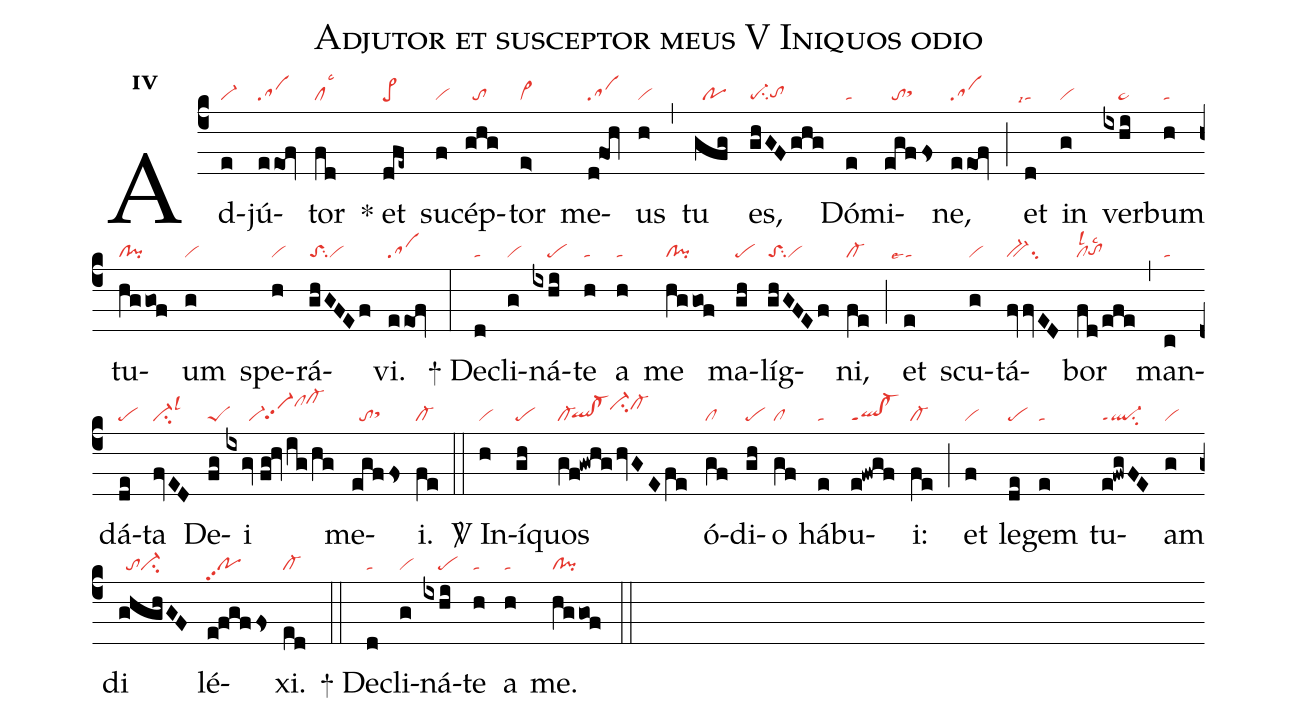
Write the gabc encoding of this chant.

name:Adjutor et susceptor meus V Iniquos odio;
office-part:re;
mode:4;
nabc-lines:1;
%%
initial-style: 1;
name: Adjutor et susceptor meus;
mode: 4;
office-part: Responsorium;
annotation: Resp. ;
annotation: iv;
nabc-lines:1;
%%
(c4) Ad(e|vi-)jú(eeof|sa)tor(fd|cllsc3) <sp>*</sp> et(dfe~|pe>) su(f|vi)cép(ghg|//to)tor(e>|vi>) me(d!foh|sa)us(h|vi) (,) tu(gfg|//po) es,(ghGFghg|pe-su2tohg) Dó(e|ta)mi(egffs|//tosthh)ne,(eeof|sa) (;) et(d|``talsi7) in(g|vi) ver(ixhi|////ta>)bum(h|ta) tu(hggof|cl!pi)um(g|vi) spe(h|vi)rá(ghGFEf|toSsu2vi)vi.(eeof|sa) (:)
<sp>+</sp> De(d|ta)cli(g|vi)ná(ixhi|////pe)te(h|ta) a(h|ta) me(hggof|cl!pi) ma(gh|pe)líg(ghGFEf|toSsu2vi)ni,(fe|cl-) (;) et(e|```talse4) scu(g|vi)tá(fvfvED|bv-su2)bor(fd/efe|cllsl2tohglsc2) (,) man(c|ta)dá(de|pe)ta(fvED|ci-lsl3) De(fg|peS)i(ixgv//fg!hv/ig/hg|//////vi-vi-hgpp2clhkcl-hl) me(egffs|//tosthh)i.(fe|cl-) (::)

<sp>V/</sp> In(h|vi)í(gh|pe)quos(gf!gwhghvGEfe|cl-`qlhg!cl-hgci-hjcl-hj) ó(gf|cl)di(gh|pe)o(gf|cl) há(e|ta)bu(e!fwgf|ql!cl-ppt1)i:(fe|cl-) (;) et(f|vi) le(de|pe)gem(e|ta) tu(e!fwgFE|ql-ppt1su2)am(g|vi) di(ghghGF|//toci-) lé(e!fgffs|popp2)xi.(ed|cl-) (::)
<sp>+</sp> De(d|ta)cli(g|vi)ná(ixhi|////pe)te(h|ta) a(h|ta) me.(hggof|cl!pi) (::)
